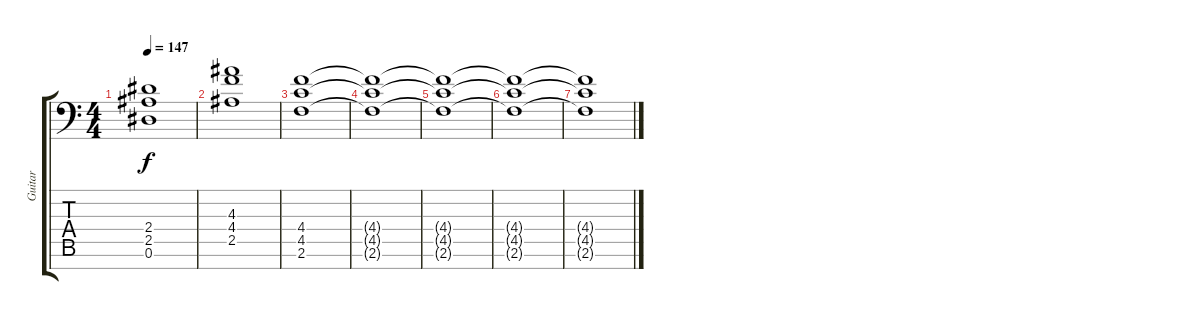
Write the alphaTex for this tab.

\track ("Guitar " "Guitar ") {instrument distortionguitar}
\staff {score tabs}
\tuning (Eb4 Bb3 Gb3 Db3 Ab2 Eb2 Bb1) {hide}
\ts (4 4)
\tempo 147
\clef f4
\ks c
(2.4 2.5 0.6).1{dy f} |
(4.3 4.4 2.5).1 |
(4.4 4.5 2.6).1 |
(4.4{t} 4.5{t} 2.6{t}).1 |
(4.4{t} 4.5{t} 2.6{t}).1 |
(4.4{t} 4.5{t} 2.6{t}).1 |
(4.4{t} 4.5{t} 2.6{t}).1{volume 0}
